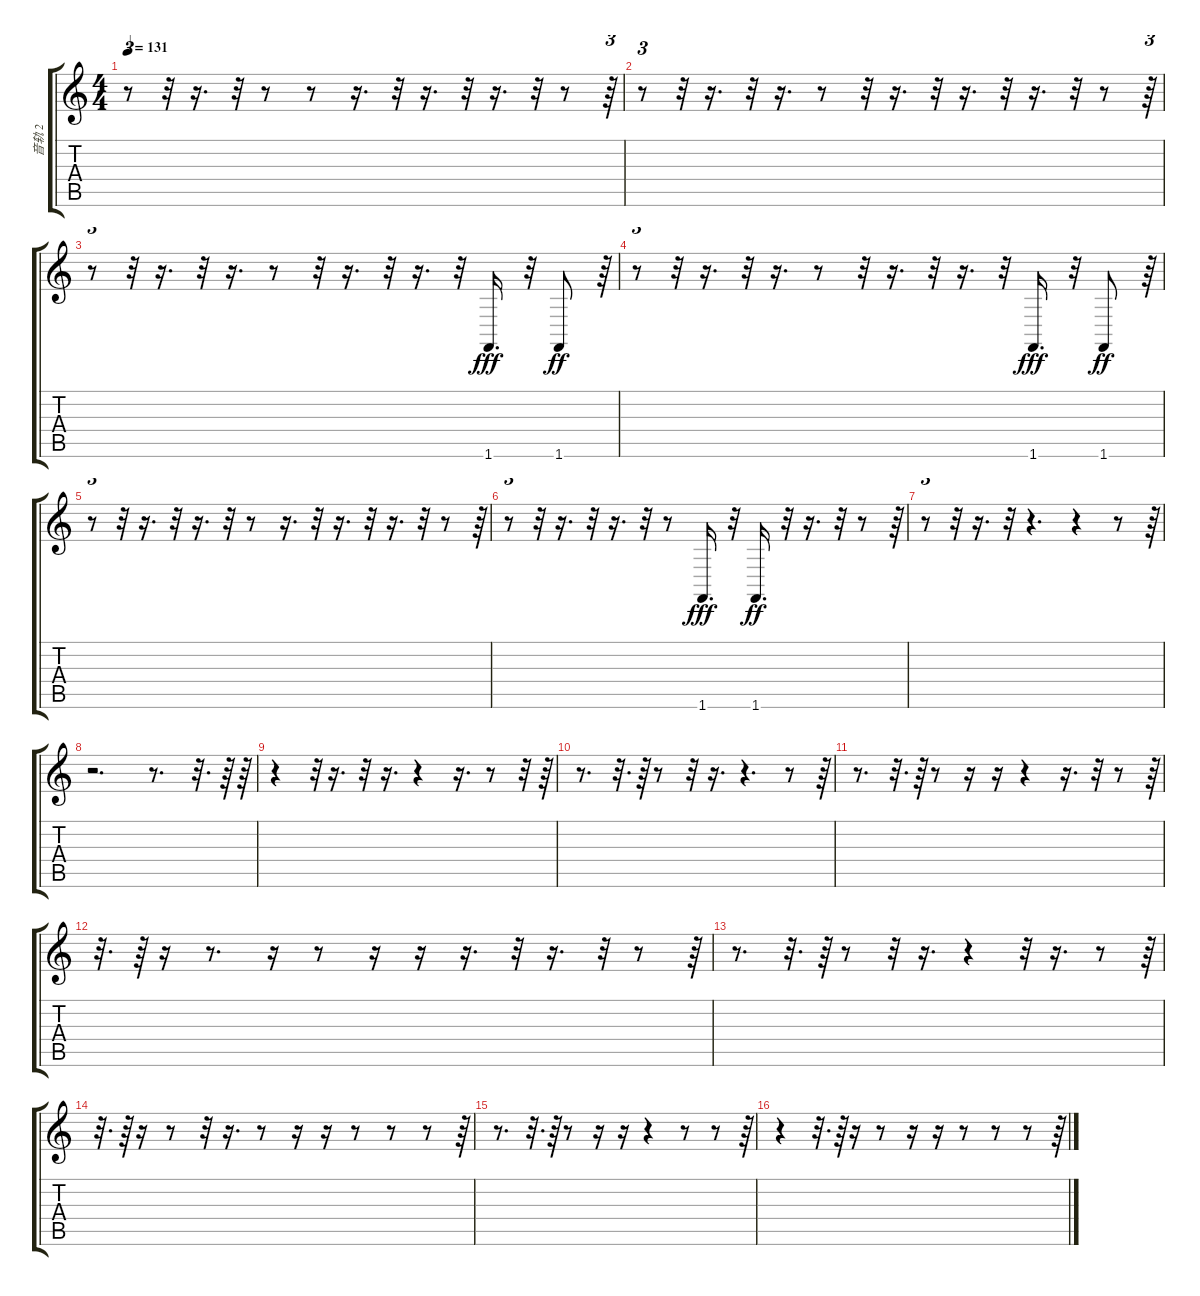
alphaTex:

\track ("音轨 2" "音轨 2") {instrument synthbrass2}
\staff {score tabs}
\tuning (E4 B3 G3 D3 A2 E2) {hide}
\ts (4 4)
\tempo 131
\clef g2
\ks c
r.8{tu (3 2) dy fff} r.32 r.16{d} r.32 r.8 r.8 r.16{d} r.32 r.16{d} r.32 r.16{d} r.32 r.8 r.64{tu (3 2)} |
r.8{tu (3 2)} r.32 r.16{d} r.32 r.16{d} r.8 r.32 r.16{d} r.32 r.16{d} r.32 r.16{d} r.32 r.8 r.64{tu (3 2)} |
r.8{tu (3 2)} r.32 r.16{d} r.32 r.16{d} r.8 r.32 r.16{d} r.32 r.16{d} r.32 1.6.16{d} r.32 1.6.8{dy ff} r.64{tu (3 2)} |
r.8{tu (3 2)} r.32 r.16{d} r.32 r.16{d} r.8 r.32 r.16{d} r.32 r.16{d} r.32 1.6.16{d dy fff} r.32 1.6.8{dy ff} r.64{tu (3 2)} |
r.8{tu (3 2)} r.32 r.16{d} r.32 r.16{d} r.32 r.8 r.16{d} r.32 r.16{d} r.32 r.16{d} r.32 r.8 r.64{tu (3 2)} |
r.8{tu (3 2)} r.32 r.16{d} r.32 r.16{d} r.32 r.8 1.6.16{d dy fff} r.32 1.6.16{d dy ff} r.32 r.16{d} r.32 r.8 r.64{tu (3 2)} |
r.8{tu (3 2)} r.32 r.16{d} r.32 r.4{d} r.4 r.8 r.64{tu (3 2)} |
r.2{d} r.8{d} r.32{d} r.64 r.64{tu (3 2)} |
r.4 r.32{tu (3 2)} r.16{d} r.32 r.16{d} r.4 r.16{d} r.8 r.32 r.64{tu (3 2)} |
r.8{d} r.32{d} r.64 r.8 r.32 r.16{d} r.4{d} r.8 r.64{tu (3 2)} |
r.8{d} r.32{d} r.64 r.8 r.16 r.16 r.4 r.16{d} r.32 r.8 r.64{tu (3 2)} |
r.32{d} r.64 r.16 r.8{d} r.16 r.8 r.16 r.16 r.16{d} r.32 r.16{d} r.32 r.8 r.64{tu (3 2)} |
r.8{d} r.32{d} r.64 r.8 r.32 r.16{d} r.4 r.32 r.16{d} r.8 r.64{tu (3 2)} |
r.32{d} r.64 r.16 r.8 r.32 r.16{d} r.8 r.16 r.16 r.8 r.8 r.8 r.64{tu (3 2)} |
r.8{d} r.32{d} r.64 r.8 r.16 r.16 r.4 r.8 r.8 r.64{tu (3 2)} |
r.4 r.32{d} r.64 r.16 r.8 r.16 r.16 r.8 r.8 r.8 r.64{tu (3 2)}
